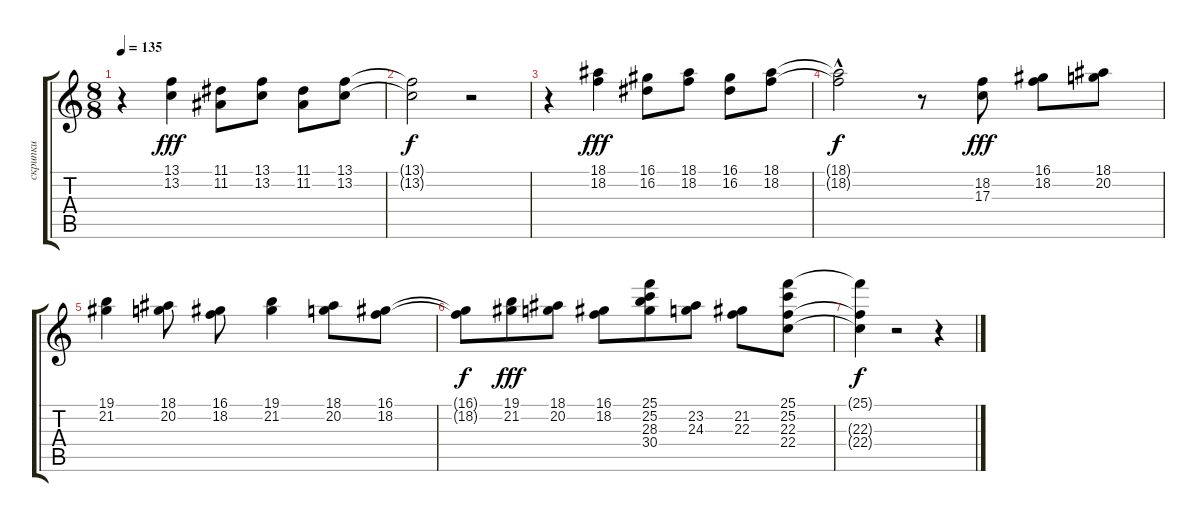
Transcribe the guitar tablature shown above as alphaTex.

\track ("скрипки" "скрипки") {instrument synthstrings1}
\staff {score tabs}
\tuning (E4 B3 G3 D3 A2 E2) {hide}
\ts (8 8)
\tempo 135
\clef g2
\ks c
r.4{dy f} (13.1 13.2).4{dy fff volume 7} (11.1 11.2).8{volume 7} (13.1 13.2).8 (11.1 11.2).8{volume 7} (13.1 13.2).8 |
(13.1{t} 13.2{t}).2{dy f} r.2 |
r.4 (18.1 18.2).4{dy fff volume 6} (16.1 16.2).8 (18.1 18.2).8{volume 6} (16.1 16.2).8{volume 6} (18.1 18.2).8 |
(18.1{hac t} 18.2{t}).2{dy f} r.8 (18.2 17.3).8{dy fff volume 5} (16.1 18.2).8 (18.1 20.2).8{volume 5} |
(19.1 21.2).4 (18.1 20.2).8{volume 5} (16.1 18.2).8{volume 4} (19.1 21.2).4{volume 4} (18.1 20.2).8{volume 4} (16.1 18.2).8{volume 4} |
(16.1{t} 18.2{t}).8{dy f} (19.1 21.2).8{dy fff volume 4} (18.1 20.2).8 (16.1 18.2).8{volume 4} (25.1 25.2 28.3 30.4).8 (23.2 24.3).8{volume 3} (21.2 22.3).8{volume 3} (25.1 25.2 22.3 22.4).8{volume 3} |
(25.1{t} 22.3{t} 22.4{t}).4{dy f} r.2 r.4
